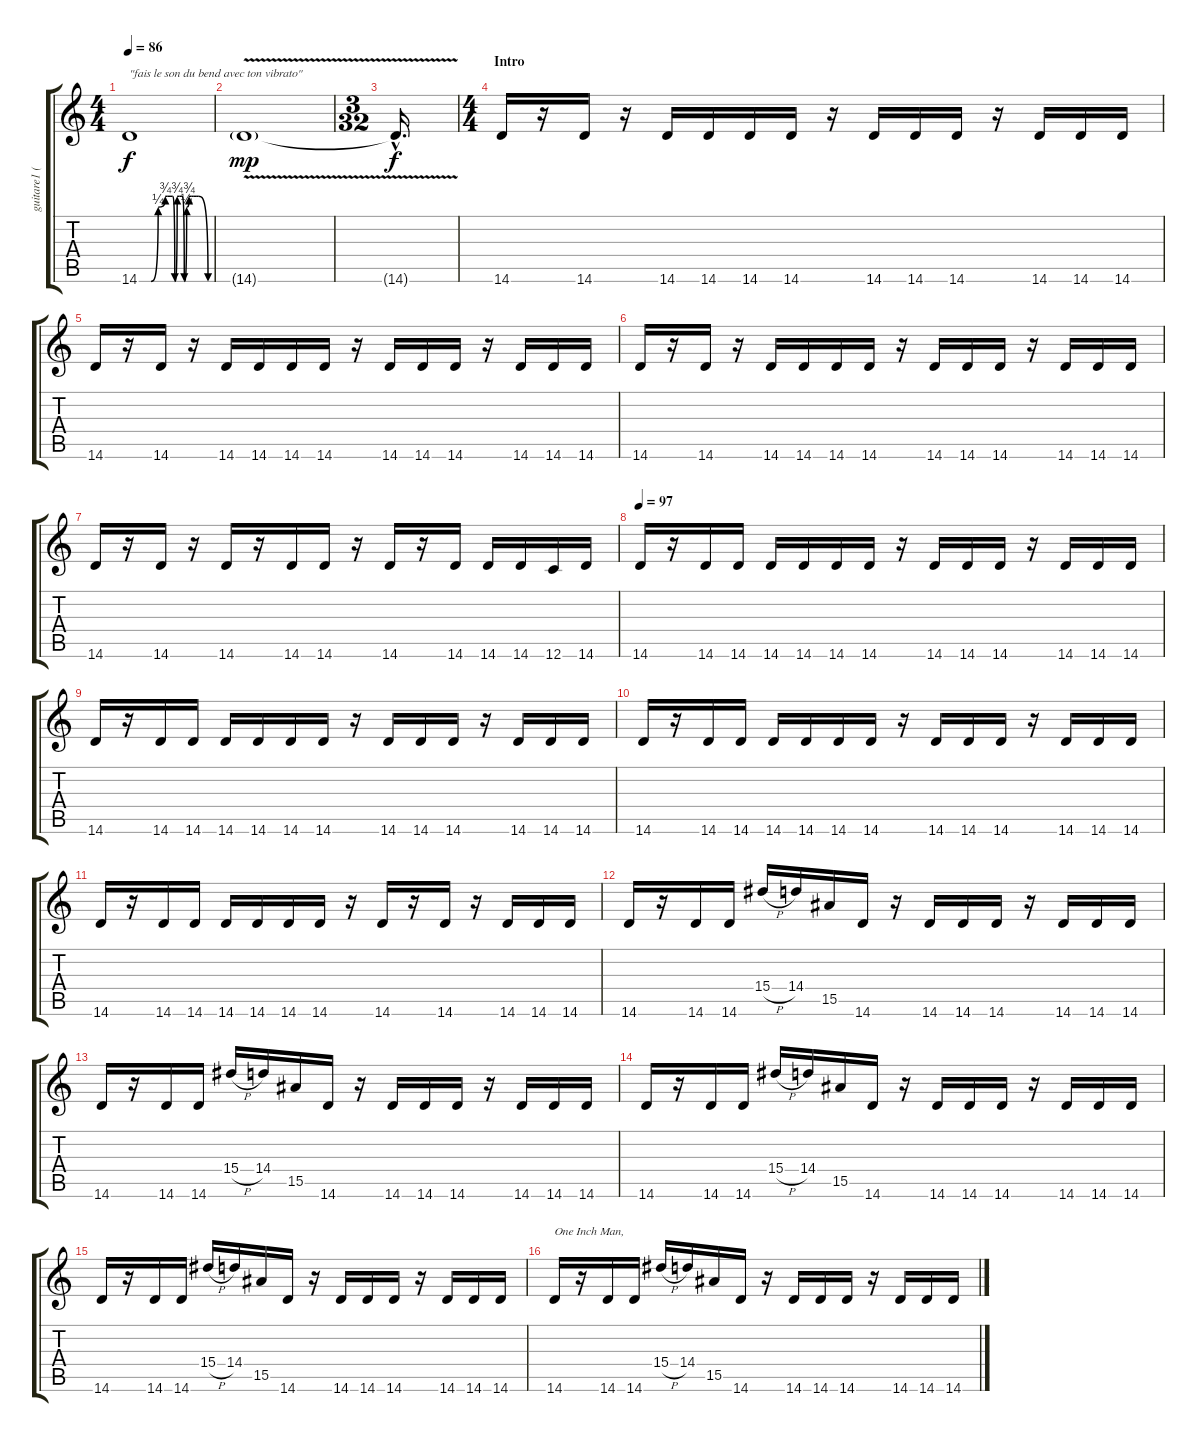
\track ("guitare1 (Josh Homme)" "guitare1 (") {instrument distortionguitar}
\staff {score tabs}
\tuning (D4 A3 F3 C3 G2 C2) {hide}
\ts (4 4)
\tempo 86
\clef g2
\ks c
14.6{be (custom 0 0 10 0 16 1 22 3 24 3 26 3 28 3 30 0 32 3 34 3 36 3 38 0 40 1 42 3 44 3 46 3 48 3 50 3 58 0 60 0)}.1{txt "\"fais le son du bend avec ton vibrato\"" dy f instrument distortionguitar} |
14.6{v g}.1{dy mp} |
\ts (3 32)
14.6{hac t}.16{d dy f} |
\ts (4 4)
\section ("" "Intro")
14.6.16 r.16 14.6.16 r.16 14.6.16 14.6.16 14.6.16 14.6.16 r.16 14.6.16 14.6.16 14.6.16 r.16 14.6.16 14.6.16 14.6.16 |
14.6.16 r.16 14.6.16 r.16 14.6.16 14.6.16 14.6.16 14.6.16 r.16 14.6.16 14.6.16 14.6.16 r.16 14.6.16 14.6.16 14.6.16 |
14.6.16 r.16 14.6.16 r.16 14.6.16 14.6.16 14.6.16 14.6.16 r.16 14.6.16 14.6.16 14.6.16 r.16 14.6.16 14.6.16 14.6.16 |
14.6.16 r.16 14.6.16 r.16 14.6.16 r.16 14.6.16 14.6.16 r.16 14.6.16 r.16 14.6.16 14.6.16 14.6.16 12.6.16 14.6.16 |
\tempo 97
14.6.16 r.16 14.6.16 14.6.16 14.6.16 14.6.16 14.6.16 14.6.16 r.16 14.6.16 14.6.16 14.6.16 r.16 14.6.16 14.6.16 14.6.16 |
14.6.16 r.16 14.6.16 14.6.16 14.6.16 14.6.16 14.6.16 14.6.16 r.16 14.6.16 14.6.16 14.6.16 r.16 14.6.16 14.6.16 14.6.16 |
14.6.16 r.16 14.6.16 14.6.16 14.6.16 14.6.16 14.6.16 14.6.16 r.16 14.6.16 14.6.16 14.6.16 r.16 14.6.16 14.6.16 14.6.16 |
14.6.16 r.16 14.6.16 14.6.16 14.6.16 14.6.16 14.6.16 14.6.16 r.16 14.6.16 r.16 14.6.16 r.16 14.6.16 14.6.16 14.6.16 |
14.6.16 r.16 14.6.16 14.6.16 15.4{h}.16 14.4.16 15.5.16 14.6.16 r.16 14.6.16 14.6.16 14.6.16 r.16 14.6.16 14.6.16 14.6.16 |
14.6.16 r.16 14.6.16 14.6.16 15.4{h}.16 14.4.16 15.5.16 14.6.16 r.16 14.6.16 14.6.16 14.6.16 r.16 14.6.16 14.6.16 14.6.16 |
14.6.16 r.16 14.6.16 14.6.16 15.4{h}.16 14.4.16 15.5.16 14.6.16 r.16 14.6.16 14.6.16 14.6.16 r.16 14.6.16 14.6.16 14.6.16 |
14.6.16 r.16 14.6.16 14.6.16 15.4{h}.16 14.4.16 15.5.16 14.6.16 r.16 14.6.16 14.6.16 14.6.16 r.16 14.6.16 14.6.16 14.6.16 |
14.6.16{txt "One Inch Man,"} r.16 14.6.16 14.6.16 15.4{h}.16 14.4.16 15.5.16 14.6.16 r.16 14.6.16 14.6.16 14.6.16 r.16 14.6.16 14.6.16 14.6.16
